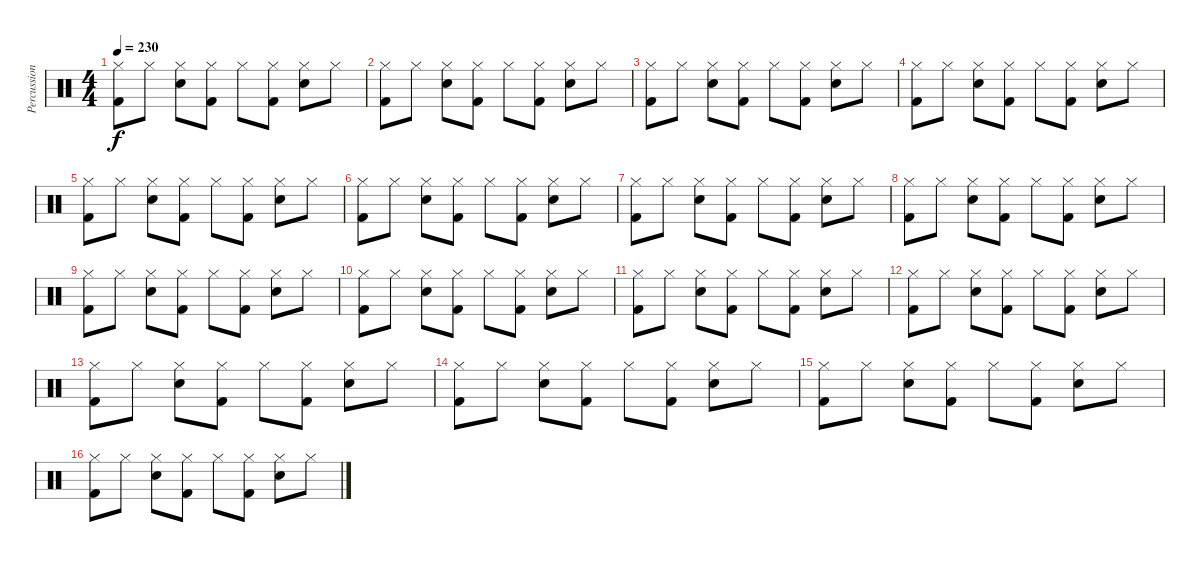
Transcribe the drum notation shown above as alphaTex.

\track ("Percussion" "Percussion") {instrument percussion}
\staff {score}
\articulation defaults
\ts (4 4)
\tempo 230
\clef neutral
\ks c
("Kick (hit) 2" "Hi-Hat (closed)").8{dy f} "Hi-Hat (closed)".8 ("Snare (hit) 2" "Hi-Hat (closed)").8 ("Kick (hit) 2" "Hi-Hat (closed)").8 "Hi-Hat (closed)".8 ("Kick (hit) 2" "Hi-Hat (closed)").8 ("Snare (hit) 2" "Hi-Hat (closed)").8 "Hi-Hat (closed)".8 |
("Kick (hit) 2" "Hi-Hat (closed)").8 "Hi-Hat (closed)".8 ("Snare (hit) 2" "Hi-Hat (closed)").8 ("Kick (hit) 2" "Hi-Hat (closed)").8 "Hi-Hat (closed)".8 ("Kick (hit) 2" "Hi-Hat (closed)").8 ("Snare (hit) 2" "Hi-Hat (closed)").8 "Hi-Hat (closed)".8 |
("Kick (hit) 2" "Hi-Hat (closed)").8 "Hi-Hat (closed)".8 ("Snare (hit) 2" "Hi-Hat (closed)").8 ("Kick (hit) 2" "Hi-Hat (closed)").8 "Hi-Hat (closed)".8 ("Kick (hit) 2" "Hi-Hat (closed)").8 ("Snare (hit) 2" "Hi-Hat (closed)").8 "Hi-Hat (closed)".8 |
("Kick (hit) 2" "Hi-Hat (closed)").8 "Hi-Hat (closed)".8 ("Snare (hit) 2" "Hi-Hat (closed)").8 ("Kick (hit) 2" "Hi-Hat (closed)").8 "Hi-Hat (closed)".8 ("Kick (hit) 2" "Hi-Hat (closed)").8 ("Snare (hit) 2" "Hi-Hat (closed)").8 "Hi-Hat (closed)".8 |
("Kick (hit) 2" "Hi-Hat (closed)").8 "Hi-Hat (closed)".8 ("Snare (hit) 2" "Hi-Hat (closed)").8 ("Kick (hit) 2" "Hi-Hat (closed)").8 "Hi-Hat (closed)".8 ("Kick (hit) 2" "Hi-Hat (closed)").8 ("Snare (hit) 2" "Hi-Hat (closed)").8 "Hi-Hat (closed)".8 |
("Kick (hit) 2" "Hi-Hat (closed)").8 "Hi-Hat (closed)".8 ("Snare (hit) 2" "Hi-Hat (closed)").8 ("Kick (hit) 2" "Hi-Hat (closed)").8 "Hi-Hat (closed)".8 ("Kick (hit) 2" "Hi-Hat (closed)").8 ("Snare (hit) 2" "Hi-Hat (closed)").8 "Hi-Hat (closed)".8 |
("Kick (hit) 2" "Hi-Hat (closed)").8 "Hi-Hat (closed)".8 ("Snare (hit) 2" "Hi-Hat (closed)").8 ("Kick (hit) 2" "Hi-Hat (closed)").8 "Hi-Hat (closed)".8 ("Kick (hit) 2" "Hi-Hat (closed)").8 ("Snare (hit) 2" "Hi-Hat (closed)").8 "Hi-Hat (closed)".8 |
("Kick (hit) 2" "Hi-Hat (closed)").8 "Hi-Hat (closed)".8 ("Snare (hit) 2" "Hi-Hat (closed)").8 ("Kick (hit) 2" "Hi-Hat (closed)").8 "Hi-Hat (closed)".8 ("Kick (hit) 2" "Hi-Hat (closed)").8 ("Snare (hit) 2" "Hi-Hat (closed)").8 "Hi-Hat (closed)".8 |
("Kick (hit) 2" "Hi-Hat (closed)").8 "Hi-Hat (closed)".8 ("Snare (hit) 2" "Hi-Hat (closed)").8 ("Kick (hit) 2" "Hi-Hat (closed)").8 "Hi-Hat (closed)".8 ("Kick (hit) 2" "Hi-Hat (closed)").8 ("Snare (hit) 2" "Hi-Hat (closed)").8 "Hi-Hat (closed)".8 |
("Kick (hit) 2" "Hi-Hat (closed)").8 "Hi-Hat (closed)".8 ("Snare (hit) 2" "Hi-Hat (closed)").8 ("Kick (hit) 2" "Hi-Hat (closed)").8 "Hi-Hat (closed)".8 ("Kick (hit) 2" "Hi-Hat (closed)").8 ("Snare (hit) 2" "Hi-Hat (closed)").8 "Hi-Hat (closed)".8 |
("Kick (hit) 2" "Hi-Hat (closed)").8 "Hi-Hat (closed)".8 ("Snare (hit) 2" "Hi-Hat (closed)").8 ("Kick (hit) 2" "Hi-Hat (closed)").8 "Hi-Hat (closed)".8 ("Kick (hit) 2" "Hi-Hat (closed)").8 ("Snare (hit) 2" "Hi-Hat (closed)").8 "Hi-Hat (closed)".8 |
("Kick (hit) 2" "Hi-Hat (closed)").8 "Hi-Hat (closed)".8 ("Snare (hit) 2" "Hi-Hat (closed)").8 ("Kick (hit) 2" "Hi-Hat (closed)").8 "Hi-Hat (closed)".8 ("Kick (hit) 2" "Hi-Hat (closed)").8 ("Snare (hit) 2" "Hi-Hat (closed)").8 "Hi-Hat (closed)".8 |
("Kick (hit) 2" "Hi-Hat (closed)").8 "Hi-Hat (closed)".8 ("Snare (hit) 2" "Hi-Hat (closed)").8 ("Kick (hit) 2" "Hi-Hat (closed)").8 "Hi-Hat (closed)".8 ("Kick (hit) 2" "Hi-Hat (closed)").8 ("Snare (hit) 2" "Hi-Hat (closed)").8 "Hi-Hat (closed)".8 |
("Kick (hit) 2" "Hi-Hat (closed)").8 "Hi-Hat (closed)".8 ("Snare (hit) 2" "Hi-Hat (closed)").8 ("Kick (hit) 2" "Hi-Hat (closed)").8 "Hi-Hat (closed)".8 ("Kick (hit) 2" "Hi-Hat (closed)").8 ("Snare (hit) 2" "Hi-Hat (closed)").8 "Hi-Hat (closed)".8 |
("Kick (hit) 2" "Hi-Hat (closed)").8 "Hi-Hat (closed)".8 ("Snare (hit) 2" "Hi-Hat (closed)").8 ("Kick (hit) 2" "Hi-Hat (closed)").8 "Hi-Hat (closed)".8 ("Kick (hit) 2" "Hi-Hat (closed)").8 ("Snare (hit) 2" "Hi-Hat (closed)").8 "Hi-Hat (closed)".8 |
("Kick (hit) 2" "Hi-Hat (closed)").8 "Hi-Hat (closed)".8 ("Snare (hit) 2" "Hi-Hat (closed)").8 ("Kick (hit) 2" "Hi-Hat (closed)").8 "Hi-Hat (closed)".8 ("Kick (hit) 2" "Hi-Hat (closed)").8 ("Snare (hit) 2" "Hi-Hat (closed)").8 "Hi-Hat (closed)".8
